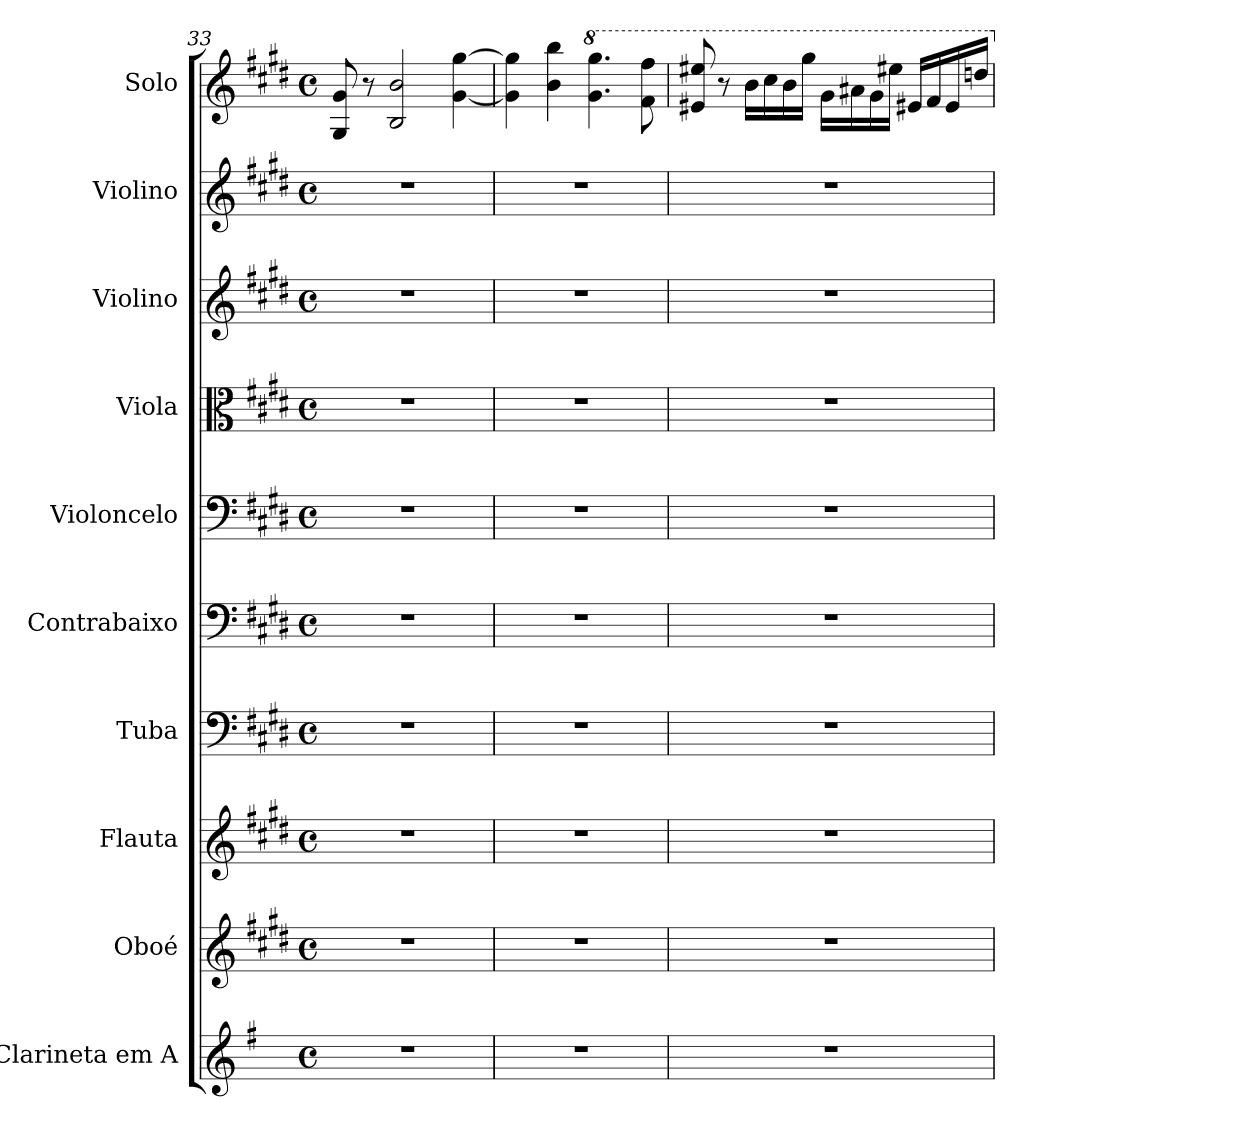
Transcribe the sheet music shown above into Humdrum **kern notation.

**kern	**kern	**kern	**kern	**kern	**kern	**kern	**kern	**kern	**kern
*part10	*part9	*part8	*part7	*part6	*part5	*part4	*part3	*part2	*part1
*staff10	*staff9	*staff8	*staff7	*staff6	*staff5	*staff4	*staff3	*staff2	*staff1
*I"Clarineta em A	*I"Oboé	*I"Flauta	*I"Tuba	*I"Contrabaixo	*I"Violoncelo	*I"Viola	*I"Violino	*I"Violino	*I"Solo
*I'Cl. A	*I'Ob.	*I'Fl.	*I'Tba.	*I'Cb.	*I'Vc.	*I'Vla	*I'Vln.	*I'Vln.	*I'Solo
*clefG2	*clefG2	*clefG2	*clefF4	*clefF4	*clefF4	*clefC3	*clefG2	*clefG2	*clefG2
*ITrd2c3	*	*	*	*ITrd7c12	*	*	*	*	*
*k[f#c#g#d#]	*k[f#c#g#d#]	*k[f#c#g#d#]	*k[f#c#g#d#]	*k[f#c#g#d#]	*k[f#c#g#d#]	*k[f#c#g#d#]	*k[f#c#g#d#]	*k[f#c#g#d#]	*k[f#c#g#d#]
*M4/4	*M4/4	*M4/4	*M4/4	*M4/4	*M4/4	*M4/4	*M4/4	*M4/4	*M4/4
*met(c)	*met(c)	*met(c)	*met(c)	*met(c)	*met(c)	*met(c)	*met(c)	*met(c)	*met(c)
=33	=33	=33	=33	=33	=33	=33	=33	=33	=33
1r	1r	1r	1r	1r	1r	1r	1r	1r	8G#/ 8g#/
.	.	.	.	.	.	.	.	.	8r
.	.	.	.	.	.	.	.	.	2B/ 2b/
.	.	.	.	.	.	.	.	.	[4g#\ [4gg#\
=34	=34	=34	=34	=34	=34	=34	=34	=34	=34
1r	1r	1r	1r	1r	1r	1r	1r	1r	4g#\] 4gg#\]
.	.	.	.	.	.	.	.	.	4b\ 4bb\
*	*	*	*	*	*	*	*	*	*8va
.	.	.	.	.	.	.	.	.	4.gg#\ 4.ggg#\
.	.	.	.	.	.	.	.	.	8ff#\ 8fff#\
!!LO:LB:g=z
=35	=35	=35	=35	=35	=35	=35	=35	=35	=35
1r	1r	1r	1r	1r	1r	1r	1r	1r	8ee#X/ 8eee#X/
.	.	.	.	.	.	.	.	.	8r
.	.	.	.	.	.	.	.	.	16bb\LL
.	.	.	.	.	.	.	.	.	16ccc#\
.	.	.	.	.	.	.	.	.	16bb\
.	.	.	.	.	.	.	.	.	16ggg#\JJ
.	.	.	.	.	.	.	.	.	16gg#\LL
.	.	.	.	.	.	.	.	.	16aa#X\
.	.	.	.	.	.	.	.	.	16gg#\
.	.	.	.	.	.	.	.	.	16eee#X\JJ
.	.	.	.	.	.	.	.	.	16ee#X/LL
.	.	.	.	.	.	.	.	.	16ff#/
.	.	.	.	.	.	.	.	.	16ee#/
.	.	.	.	.	.	.	.	.	16dddn/JJ
*	*	*	*	*	*	*	*	*	*X8va
=	=	=	=	=	=	=	=	=	=
*-	*-	*-	*-	*-	*-	*-	*-	*-	*-
